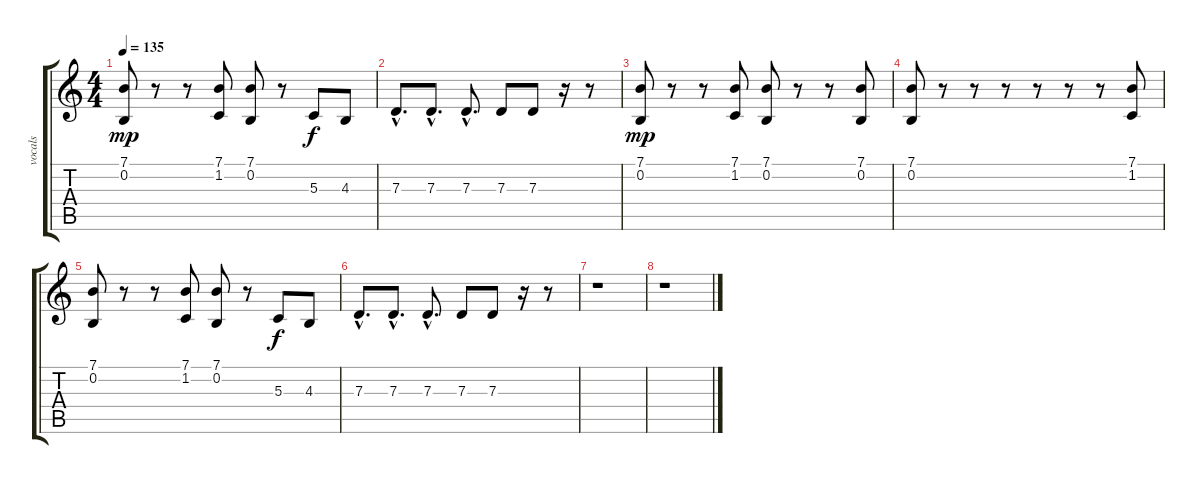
\track ("vocals" "vocals") {instrument englishhorn}
\staff {score tabs}
\tuning (E4 B3 G3 D3 A2 E2) {hide}
\ts (4 4)
\tempo 135
\clef g2
\ks c
(7.1 0.2).8{dy mp} r.8 r.8 (7.1 1.2).8 (7.1 0.2).8 r.8 5.3.8{dy f} 4.3.8 |
7.3{hac}.8{d} 7.3{hac}.8{d} 7.3{hac}.8{d} 7.3.8 7.3.8 r.16 r.8 |
(7.1 0.2).8{dy mp} r.8 r.8 (7.1 1.2).8 (7.1 0.2).8 r.8 r.8 (7.1 0.2).8 |
(7.1 0.2).8 r.8 r.8 r.8 r.8 r.8 r.8 (7.1 1.2).8 |
(7.1 0.2).8 r.8 r.8 (7.1 1.2).8 (7.1 0.2).8 r.8 5.3.8{dy f} 4.3.8 |
7.3{hac}.8{d} 7.3{hac}.8{d} 7.3{hac}.8{d} 7.3.8 7.3.8 r.16 r.8 |
r.1 |
r.1
